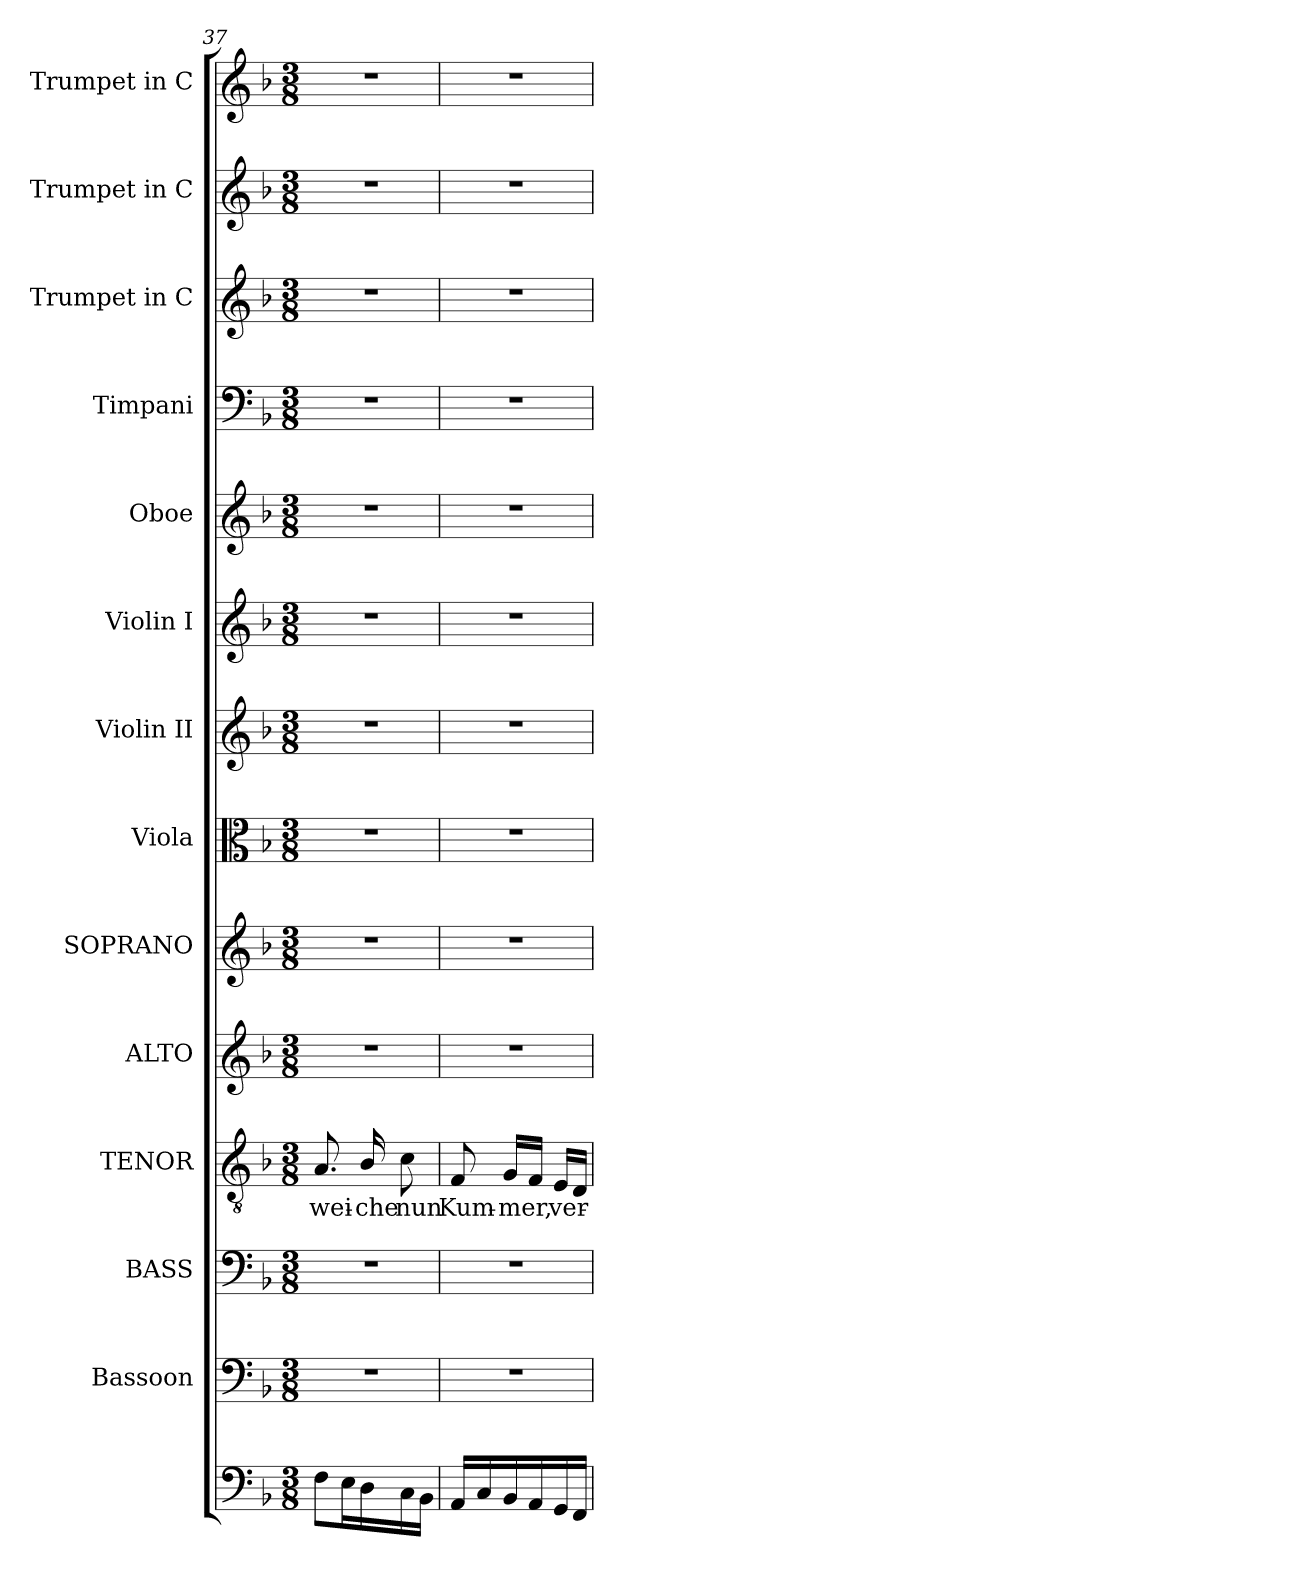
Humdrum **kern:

**kern	**kern	**kern	**kern	**text	**kern	**kern	**kern	**kern	**kern	**kern	**kern	**kern	**kern	**kern
*part14	*part13	*part12	*part11	*part11	*part10	*part9	*part8	*part7	*part6	*part5	*part4	*part3	*part2	*part1
*staff14	*staff13	*staff12	*staff11	*staff11	*staff10	*staff9	*staff8	*staff7	*staff6	*staff5	*staff4	*staff3	*staff2	*staff1
*	*I"Bassoon	*I"BASS	*I"TENOR	*	*I"ALTO	*I"SOPRANO	*I"Viola	*I"Violin II	*I"Violin I	*I"Oboe	*I"Timpani	*I"Trumpet in C	*I"Trumpet in C	*I"Trumpet in C
*	*	*	*	*	*I'Alto	*I'Soprano	*I'Viola	*I'Violin II	*I'Violin I	*I'Oboe	*I'Timp.	*	*	*
*clefF4	*clefF4	*clefF4	*clefGv2	*	*clefG2	*clefG2	*clefC3	*clefG2	*clefG2	*clefG2	*clefF4	*clefG2	*clefG2	*clefG2
*	*	*	*ITrd7c12	*	*	*	*	*	*	*	*	*	*	*
*k[b-]	*k[b-]	*k[b-]	*k[b-]	*	*k[b-]	*k[b-]	*k[b-]	*k[b-]	*k[b-]	*k[b-]	*k[b-]	*k[b-]	*k[b-]	*k[b-]
*F:	*F:	*F:	*F:	*	*F:	*F:	*F:	*F:	*F:	*F:	*F:	*F:	*F:	*F:
*M3/8	*M3/8	*M3/8	*M3/8	*	*M3/8	*M3/8	*M3/8	*M3/8	*M3/8	*M3/8	*M3/8	*M3/8	*M3/8	*M3/8
=37	=37	=37	=37	=37	=37	=37	=37	=37	=37	=37	=37	=37	=37	=37
!	!LO:N:vis=1	!LO:N:vis=1	!	!	!	!	!	!	!	!	!	!	!	!
!	!	!	!	!LO:LY:b:color=#000000	!LO:N:vis=1	!LO:N:vis=1	!LO:N:vis=1	!LO:N:vis=1	!LO:N:vis=1	!LO:N:vis=1	!LO:N:vis=1	!LO:N:vis=1	!LO:N:vis=1	!LO:N:vis=1
8Fi\L	4.r	4.r	8.AAi/	-wei-	4.r	4.r	4.r	4.r	4.r	4.r	4.r	4.r	4.r	4.r
16Ei\L	.	.	.	.	.	.	.	.	.	.	.	.	.	.
!	!	!	!	!LO:LY:b:color=#000000	!	!	!	!	!	!	!	!	!	!
16Di\	.	.	16BB-i/	-che	.	.	.	.	.	.	.	.	.	.
!	!	!	!	!LO:LY:b:color=#000000	!	!	!	!	!	!	!	!	!	!
16Ci\	.	.	8Ci\	nun	.	.	.	.	.	.	.	.	.	.
16BB-i\JJ	.	.	.	.	.	.	.	.	.	.	.	.	.	.
=38	=38	=38	=38	=38	=38	=38	=38	=38	=38	=38	=38	=38	=38	=38
!	!LO:N:vis=1	!LO:N:vis=1	!	!	!	!	!	!	!	!	!	!	!	!
!	!	!	!	!LO:LY:b:color=#000000	!LO:N:vis=1	!LO:N:vis=1	!LO:N:vis=1	!LO:N:vis=1	!LO:N:vis=1	!LO:N:vis=1	!LO:N:vis=1	!LO:N:vis=1	!LO:N:vis=1	!LO:N:vis=1
16AAi/LL	4.r	4.r	8FFi/	Kum-	4.r	4.r	4.r	4.r	4.r	4.r	4.r	4.r	4.r	4.r
16Ci/	.	.	.	.	.	.	.	.	.	.	.	.	.	.
!	!	!	!	!LO:LY:b:color=#000000	!	!	!	!	!	!	!	!	!	!
16BB-i/	.	.	16GGi/LL	-mer,	.	.	.	.	.	.	.	.	.	.
16AAi/	.	.	16FFi/JJ	.	.	.	.	.	.	.	.	.	.	.
!	!	!	!	!LO:LY:b:color=#000000	!	!	!	!	!	!	!	!	!	!
16GGi/	.	.	16EEi/LL	ver-	.	.	.	.	.	.	.	.	.	.
16FFi/JJ	.	.	16DDi/JJ	.	.	.	.	.	.	.	.	.	.	.
=	=	=	=	=	=	=	=	=	=	=	=	=	=	=
*-	*-	*-	*-	*-	*-	*-	*-	*-	*-	*-	*-	*-	*-	*-
